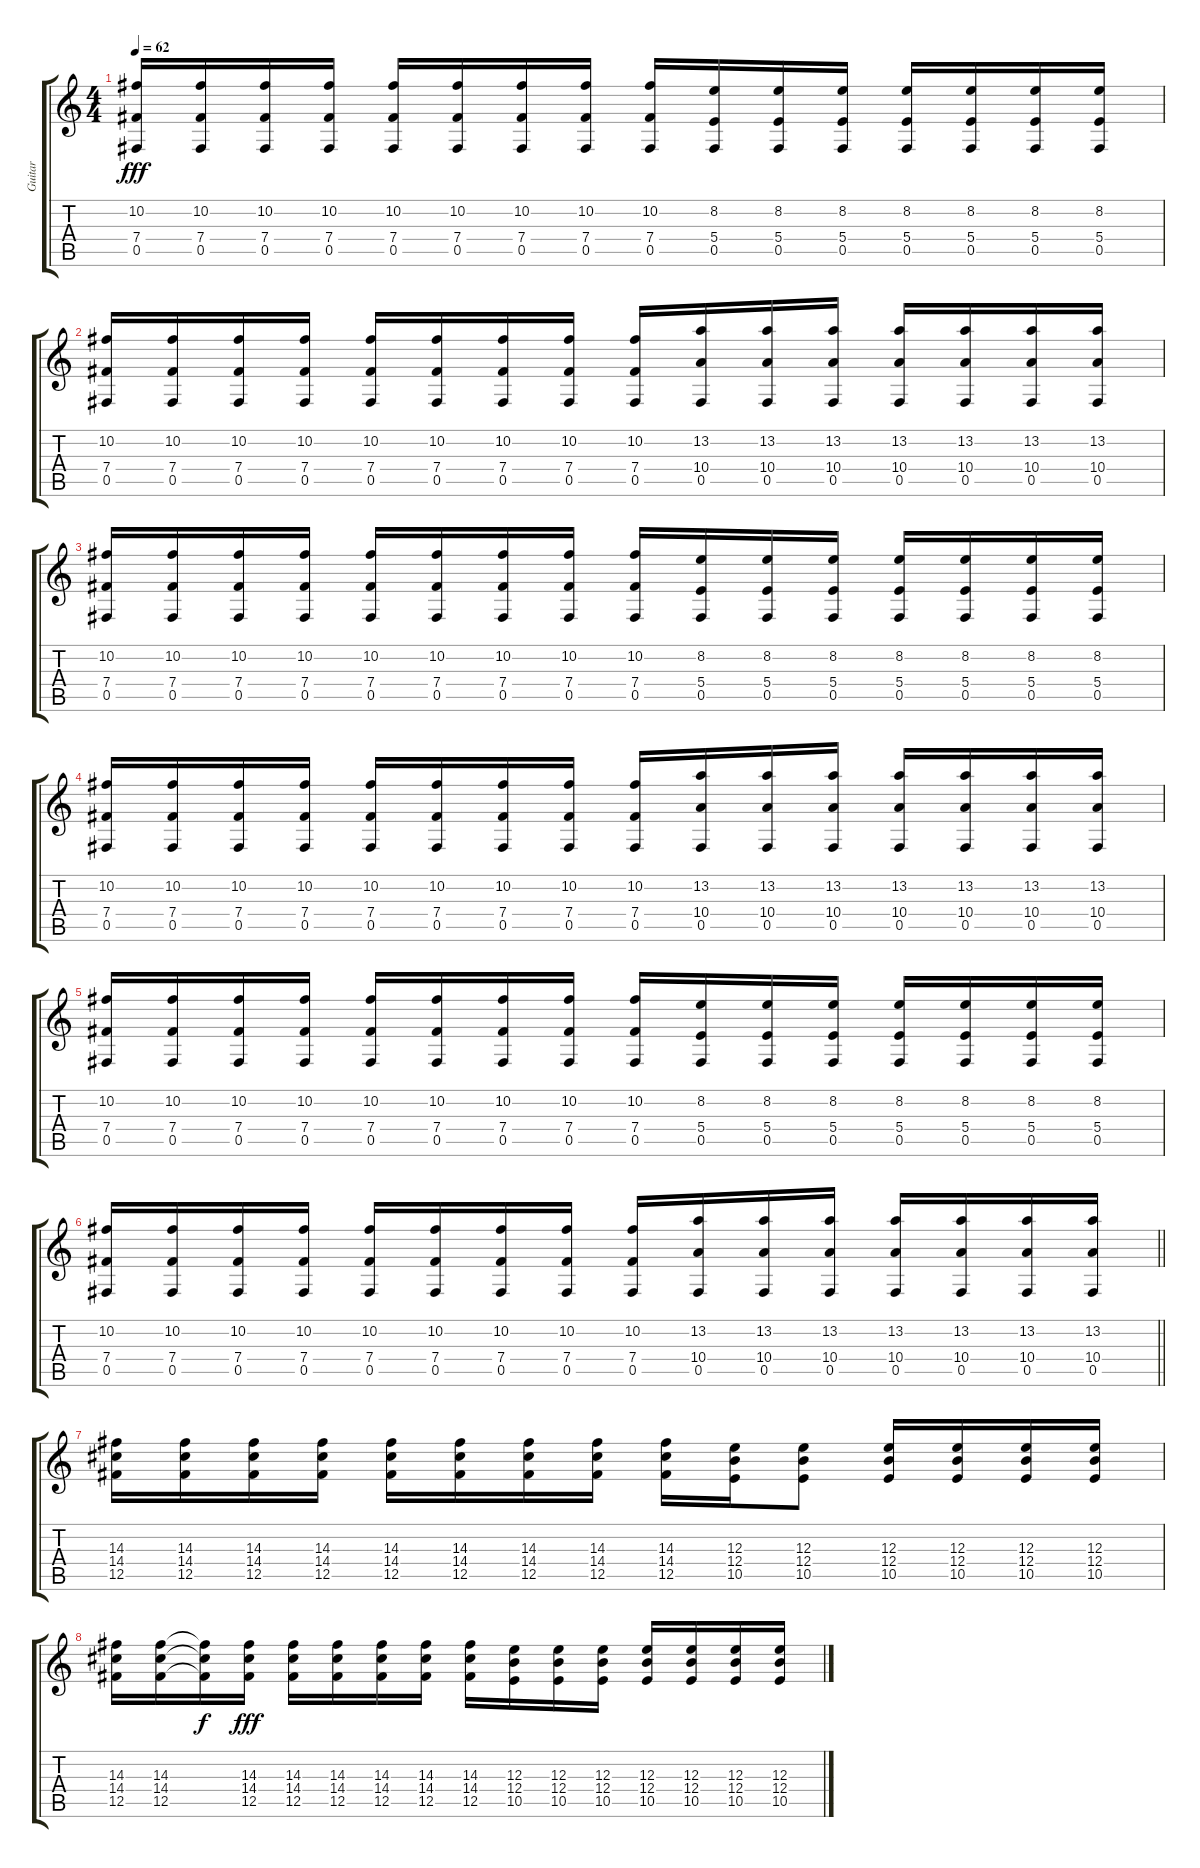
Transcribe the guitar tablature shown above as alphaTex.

\track ("Guitar" "Guitar") {instrument distortionguitar}
\staff {score tabs}
\tuning (Db4 Ab3 E3 B2 Gb2 B1) {hide}
\ts (4 4)
\tempo 62
\clef g2
\ks c
(10.2 7.4 0.5).16{dy fff} (10.2 7.4 0.5).16 (10.2 7.4 0.5).16 (10.2 7.4 0.5).16 (10.2 7.4 0.5).16 (10.2 7.4 0.5).16 (10.2 7.4 0.5).16 (10.2 7.4 0.5).16 (10.2 7.4 0.5).16 (8.2 5.4 0.5).16 (8.2 5.4 0.5).16 (8.2 5.4 0.5).16 (8.2 5.4 0.5).16 (8.2 5.4 0.5).16 (8.2 5.4 0.5).16 (8.2 5.4 0.5).16 |
(10.2 7.4 0.5).16 (10.2 7.4 0.5).16 (10.2 7.4 0.5).16 (10.2 7.4 0.5).16 (10.2 7.4 0.5).16 (10.2 7.4 0.5).16 (10.2 7.4 0.5).16 (10.2 7.4 0.5).16 (10.2 7.4 0.5).16 (13.2 10.4 0.5).16 (13.2 10.4 0.5).16 (13.2 10.4 0.5).16 (13.2 10.4 0.5).16 (13.2 10.4 0.5).16 (13.2 10.4 0.5).16 (13.2 10.4 0.5).16 |
(10.2 7.4 0.5).16 (10.2 7.4 0.5).16 (10.2 7.4 0.5).16 (10.2 7.4 0.5).16 (10.2 7.4 0.5).16 (10.2 7.4 0.5).16 (10.2 7.4 0.5).16 (10.2 7.4 0.5).16 (10.2 7.4 0.5).16 (8.2 5.4 0.5).16 (8.2 5.4 0.5).16 (8.2 5.4 0.5).16 (8.2 5.4 0.5).16 (8.2 5.4 0.5).16 (8.2 5.4 0.5).16 (8.2 5.4 0.5).16 |
(10.2 7.4 0.5).16 (10.2 7.4 0.5).16 (10.2 7.4 0.5).16 (10.2 7.4 0.5).16 (10.2 7.4 0.5).16 (10.2 7.4 0.5).16 (10.2 7.4 0.5).16 (10.2 7.4 0.5).16 (10.2 7.4 0.5).16 (13.2 10.4 0.5).16 (13.2 10.4 0.5).16 (13.2 10.4 0.5).16 (13.2 10.4 0.5).16 (13.2 10.4 0.5).16 (13.2 10.4 0.5).16 (13.2 10.4 0.5).16 |
(10.2 7.4 0.5).16 (10.2 7.4 0.5).16 (10.2 7.4 0.5).16 (10.2 7.4 0.5).16 (10.2 7.4 0.5).16 (10.2 7.4 0.5).16 (10.2 7.4 0.5).16 (10.2 7.4 0.5).16 (10.2 7.4 0.5).16 (8.2 5.4 0.5).16 (8.2 5.4 0.5).16 (8.2 5.4 0.5).16 (8.2 5.4 0.5).16 (8.2 5.4 0.5).16 (8.2 5.4 0.5).16 (8.2 5.4 0.5).16 |
\barLineRight lightlight
(10.2 7.4 0.5).16 (10.2 7.4 0.5).16 (10.2 7.4 0.5).16 (10.2 7.4 0.5).16 (10.2 7.4 0.5).16 (10.2 7.4 0.5).16 (10.2 7.4 0.5).16 (10.2 7.4 0.5).16 (10.2 7.4 0.5).16 (13.2 10.4 0.5).16 (13.2 10.4 0.5).16 (13.2 10.4 0.5).16 (13.2 10.4 0.5).16 (13.2 10.4 0.5).16 (13.2 10.4 0.5).16 (13.2 10.4 0.5).16 |
\section ("" "")
(14.3 14.4 12.5).16 (14.3 14.4 12.5).16 (14.3 14.4 12.5).16 (14.3 14.4 12.5).16 (14.3 14.4 12.5).16 (14.3 14.4 12.5).16 (14.3 14.4 12.5).16 (14.3 14.4 12.5).16 (14.3 14.4 12.5).16 (12.3 12.4 10.5).16 (12.3 12.4 10.5).8 (12.3 12.4 10.5).16 (12.3 12.4 10.5).16 (12.3 12.4 10.5).16 (12.3 12.4 10.5).16 |
(14.3 14.4 12.5).16 (14.3 14.4 12.5).16 (14.3{t} 14.4{t} 12.5{t}).16{dy f} (14.3 14.4 12.5).16{dy fff} (14.3 14.4 12.5).16 (14.3 14.4 12.5).16 (14.3 14.4 12.5).16 (14.3 14.4 12.5).16 (14.3 14.4 12.5).16 (12.3 12.4 10.5).16 (12.3 12.4 10.5).16 (12.3 12.4 10.5).16 (12.3 12.4 10.5).16 (12.3 12.4 10.5).16 (12.3 12.4 10.5).16 (12.3 12.4 10.5).16
